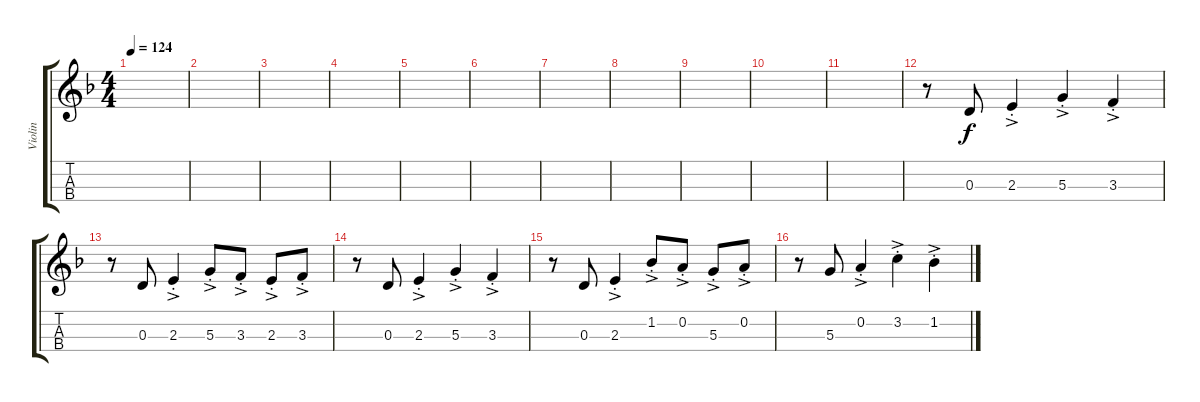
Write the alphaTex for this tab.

\track ("Violin" "Violin") {instrument violin}
\staff {score tabs}
\tuning (E5 A4 D4 G3) {hide}
\ts (4 4)
\tempo 124
\clef g2
\ks dminor
|
|
|
|
|
|
|
|
|
|
|
r.8 0.3.8 2.3{ac st}.4 5.3{ac st}.4 3.3{ac st}.4 |
r.8 0.3.8 2.3{ac st}.4 5.3{ac st}.8 3.3{ac st}.8 2.3{ac st}.8 3.3{ac st}.8 |
r.8 0.3.8 2.3{ac st}.4 5.3{ac st}.4 3.3{ac st}.4 |
r.8 0.3.8 2.3{ac st}.4 1.2{ac st}.8 0.2{ac st}.8 5.3{ac st}.8 0.2{ac st}.8 |
r.8 5.3.8 0.2{ac st}.4 3.2{ac st}.4 1.2{ac st}.4
